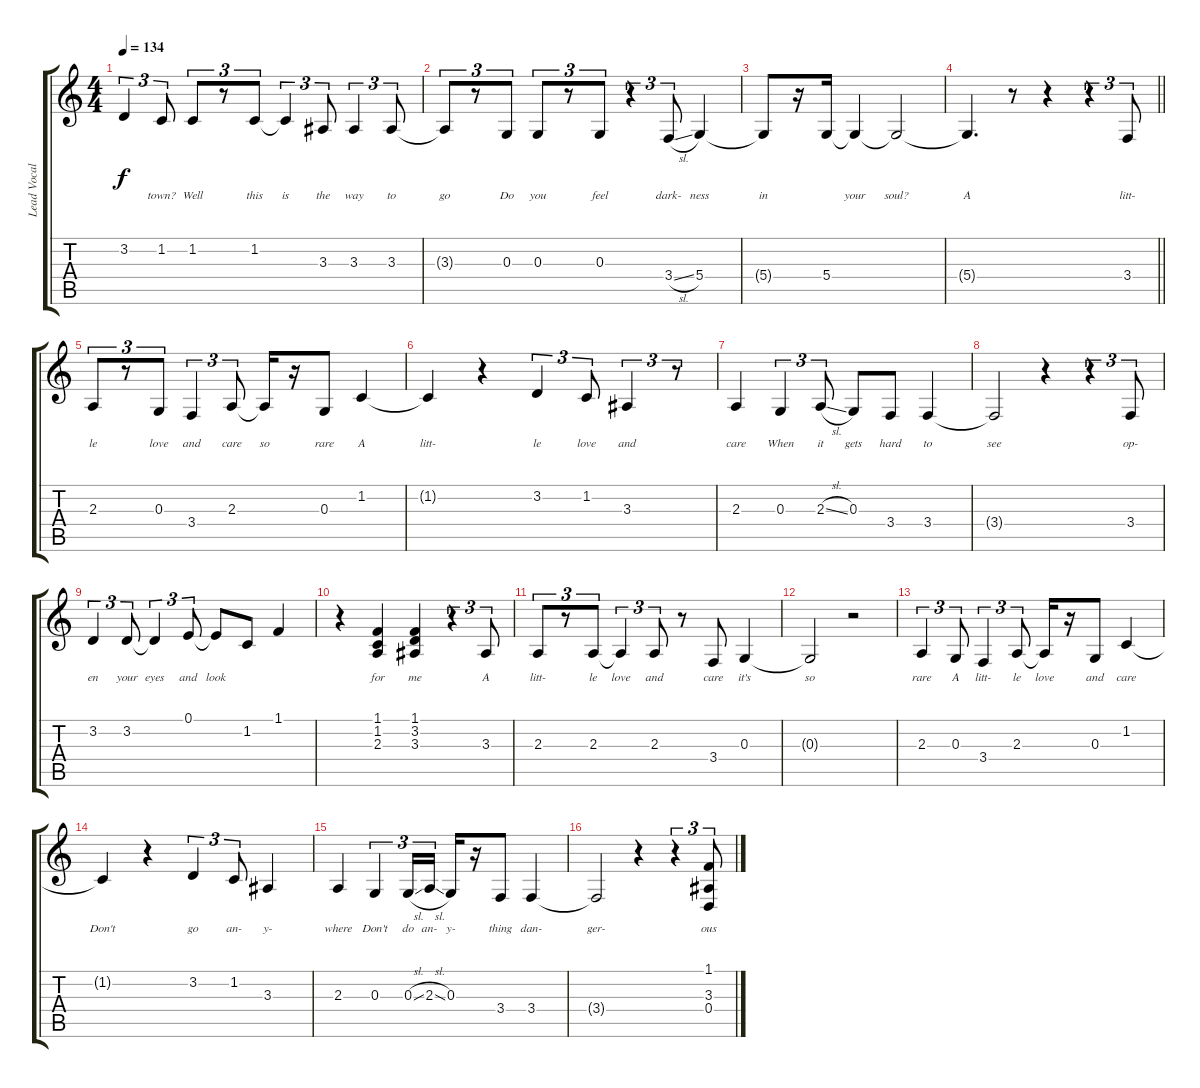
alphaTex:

\track ("Lead Vocals" "Lead Vocal") {instrument voiceoohs}
\staff {score tabs}
\tuning (E4 B3 G3 D3 A2 E2) {hide}
\ts (4 4)
\tempo 134
\clef g2
\ks c
3.2{t}.4{tu (3 2) lyrics (0 "") lyrics (1 "") lyrics (2 "") lyrics (3 "") lyrics (4 "") dy f} 1.2.8{tu (3 2) lyrics (0 "town?") lyrics (1 "") lyrics (2 "") lyrics (3 "") lyrics (4 "")} 1.2.8{tu (3 2) lyrics (0 "Well") lyrics (1 "") lyrics (2 "") lyrics (3 "") lyrics (4 "")} r.8{tu (3 2)} 1.2.8{tu (3 2) lyrics (0 "this") lyrics (1 "") lyrics (2 "") lyrics (3 "") lyrics (4 "")} 1.2{t}.4{tu (3 2) lyrics (0 "is") lyrics (1 "") lyrics (2 "") lyrics (3 "") lyrics (4 "")} 3.3.8{tu (3 2) lyrics (0 "the") lyrics (1 "") lyrics (2 "") lyrics (3 "") lyrics (4 "")} 3.3.4{tu (3 2) lyrics (0 "way") lyrics (1 "") lyrics (2 "") lyrics (3 "") lyrics (4 "")} 3.3.8{tu (3 2) lyrics (0 "to") lyrics (1 "") lyrics (2 "") lyrics (3 "") lyrics (4 "")} |
3.3{t}.8{tu (3 2) lyrics (0 "go") lyrics (1 "") lyrics (2 "") lyrics (3 "") lyrics (4 "")} r.8{tu (3 2)} 0.3.8{tu (3 2) lyrics (0 "Do") lyrics (1 "") lyrics (2 "") lyrics (3 "") lyrics (4 "")} 0.3.8{tu (3 2) lyrics (0 "you") lyrics (1 "") lyrics (2 "") lyrics (3 "") lyrics (4 "")} r.8{tu (3 2)} 0.3.8{tu (3 2) lyrics (0 "feel") lyrics (1 "") lyrics (2 "") lyrics (3 "") lyrics (4 "")} r.4{tu (3 2)} 3.4{sl}.8{tu (3 2) lyrics (0 "dark-") lyrics (1 "") lyrics (2 "") lyrics (3 "") lyrics (4 "")} 5.4.4{lyrics (0 "ness") lyrics (1 "") lyrics (2 "") lyrics (3 "") lyrics (4 "")} |
5.4{t}.8{lyrics (0 "in") lyrics (1 "") lyrics (2 "") lyrics (3 "") lyrics (4 "")} r.16 5.4.16{lyrics (0 "") lyrics (1 "") lyrics (2 "") lyrics (3 "") lyrics (4 "")} 5.4{t}.4{lyrics (0 "your") lyrics (1 "") lyrics (2 "") lyrics (3 "") lyrics (4 "")} 5.4{t}.2{lyrics (0 "soul?") lyrics (1 "") lyrics (2 "") lyrics (3 "") lyrics (4 "")} |
\barLineRight lightlight
5.4{t}.4{d lyrics (0 "A") lyrics (1 "") lyrics (2 "") lyrics (3 "") lyrics (4 "")} r.8 r.4 r.4{tu (3 2)} 3.4.8{tu (3 2) lyrics (0 "litt-") lyrics (1 "") lyrics (2 "") lyrics (3 "") lyrics (4 "")} |
2.3.8{tu (3 2) lyrics (0 "le") lyrics (1 "") lyrics (2 "") lyrics (3 "") lyrics (4 "")} r.8{tu (3 2)} 0.3.8{tu (3 2) lyrics (0 "love") lyrics (1 "") lyrics (2 "") lyrics (3 "") lyrics (4 "")} 3.4.4{tu (3 2) lyrics (0 "and") lyrics (1 "") lyrics (2 "") lyrics (3 "") lyrics (4 "")} 2.3.8{tu (3 2) lyrics (0 "care") lyrics (1 "") lyrics (2 "") lyrics (3 "") lyrics (4 "")} 2.3{t}.16{lyrics (0 "so") lyrics (1 "") lyrics (2 "") lyrics (3 "") lyrics (4 "")} r.16 0.3.8{lyrics (0 "rare") lyrics (1 "") lyrics (2 "") lyrics (3 "") lyrics (4 "")} 1.2.4{lyrics (0 "A") lyrics (1 "") lyrics (2 "") lyrics (3 "") lyrics (4 "")} |
1.2{t}.4{lyrics (0 "litt-") lyrics (1 "") lyrics (2 "") lyrics (3 "") lyrics (4 "")} r.4 3.2.4{tu (3 2) lyrics (0 "le") lyrics (1 "") lyrics (2 "") lyrics (3 "") lyrics (4 "")} 1.2.8{tu (3 2) lyrics (0 "love") lyrics (1 "") lyrics (2 "") lyrics (3 "") lyrics (4 "")} 3.3.4{tu (3 2) lyrics (0 "and") lyrics (1 "") lyrics (2 "") lyrics (3 "") lyrics (4 "")} r.8{tu (3 2)} |
2.3.4{lyrics (0 "care") lyrics (1 "") lyrics (2 "") lyrics (3 "") lyrics (4 "")} 0.3.4{tu (3 2) lyrics (0 "When") lyrics (1 "") lyrics (2 "") lyrics (3 "") lyrics (4 "")} 2.3{sl}.8{tu (3 2) lyrics (0 "it") lyrics (1 "") lyrics (2 "") lyrics (3 "") lyrics (4 "")} 0.3.8{lyrics (0 "gets") lyrics (1 "") lyrics (2 "") lyrics (3 "") lyrics (4 "")} 3.4.8{lyrics (0 "hard") lyrics (1 "") lyrics (2 "") lyrics (3 "") lyrics (4 "")} 3.4.4{lyrics (0 "to") lyrics (1 "") lyrics (2 "") lyrics (3 "") lyrics (4 "")} |
3.4{t}.2{lyrics (0 "see") lyrics (1 "") lyrics (2 "") lyrics (3 "") lyrics (4 "")} r.4 r.4{tu (3 2)} 3.4.8{tu (3 2) lyrics (0 "op-") lyrics (1 "") lyrics (2 "") lyrics (3 "") lyrics (4 "")} |
3.2.4{tu (3 2) lyrics (0 "en") lyrics (1 "") lyrics (2 "") lyrics (3 "") lyrics (4 "")} 3.2.8{tu (3 2) lyrics (0 "your") lyrics (1 "") lyrics (2 "") lyrics (3 "") lyrics (4 "")} 3.2{t}.4{tu (3 2) lyrics (0 "eyes") lyrics (1 "") lyrics (2 "") lyrics (3 "") lyrics (4 "")} 0.1.8{tu (3 2) lyrics (0 "and") lyrics (1 "") lyrics (2 "") lyrics (3 "") lyrics (4 "")} 0.1{t}.8{lyrics (0 "look") lyrics (1 "") lyrics (2 "") lyrics (3 "") lyrics (4 "")} 1.2.8{lyrics (0 "") lyrics (1 "") lyrics (2 "") lyrics (3 "") lyrics (4 "")} 1.1.4{lyrics (0 "") lyrics (1 "") lyrics (2 "") lyrics (3 "") lyrics (4 "")} |
r.4 (1.1 1.2 2.3).4{lyrics (0 "for") lyrics (1 "") lyrics (2 "") lyrics (3 "") lyrics (4 "")} (1.1 3.2 3.3).4{lyrics (0 "me") lyrics (1 "") lyrics (2 "") lyrics (3 "") lyrics (4 "")} r.4{tu (3 2)} 3.3.8{tu (3 2) lyrics (0 "A") lyrics (1 "") lyrics (2 "") lyrics (3 "") lyrics (4 "")} |
2.3.8{tu (3 2) lyrics (0 "litt-") lyrics (1 "") lyrics (2 "") lyrics (3 "") lyrics (4 "")} r.8{tu (3 2)} 2.3.8{tu (3 2) lyrics (0 "le") lyrics (1 "") lyrics (2 "") lyrics (3 "") lyrics (4 "")} 2.3{t}.4{tu (3 2) lyrics (0 "love") lyrics (1 "") lyrics (2 "") lyrics (3 "") lyrics (4 "")} 2.3.8{tu (3 2) lyrics (0 "and") lyrics (1 "") lyrics (2 "") lyrics (3 "") lyrics (4 "")} r.8 3.4.8{lyrics (0 "care") lyrics (1 "") lyrics (2 "") lyrics (3 "") lyrics (4 "")} 0.3.4{lyrics (0 "it's") lyrics (1 "") lyrics (2 "") lyrics (3 "") lyrics (4 "")} |
0.3{t}.2{lyrics (0 "so") lyrics (1 "") lyrics (2 "") lyrics (3 "") lyrics (4 "")} r.2 |
2.3.4{tu (3 2) lyrics (0 "rare") lyrics (1 "") lyrics (2 "") lyrics (3 "") lyrics (4 "")} 0.3.8{tu (3 2) lyrics (0 "A") lyrics (1 "") lyrics (2 "") lyrics (3 "") lyrics (4 "")} 3.4.4{tu (3 2) lyrics (0 "litt-") lyrics (1 "") lyrics (2 "") lyrics (3 "") lyrics (4 "")} 2.3.8{tu (3 2) lyrics (0 "le") lyrics (1 "") lyrics (2 "") lyrics (3 "") lyrics (4 "")} 2.3{t}.16{lyrics (0 "love") lyrics (1 "") lyrics (2 "") lyrics (3 "") lyrics (4 "")} r.16 0.3.8{lyrics (0 "and") lyrics (1 "") lyrics (2 "") lyrics (3 "") lyrics (4 "")} 1.2.4{lyrics (0 "care") lyrics (1 "") lyrics (2 "") lyrics (3 "") lyrics (4 "")} |
1.2{t}.4{lyrics (0 "Don't") lyrics (1 "") lyrics (2 "") lyrics (3 "") lyrics (4 "")} r.4 3.2.4{tu (3 2) lyrics (0 "go") lyrics (1 "") lyrics (2 "") lyrics (3 "") lyrics (4 "")} 1.2.8{tu (3 2) lyrics (0 "an-") lyrics (1 "") lyrics (2 "") lyrics (3 "") lyrics (4 "")} 3.3.4{lyrics (0 "y-") lyrics (1 "") lyrics (2 "") lyrics (3 "") lyrics (4 "")} |
2.3.4{lyrics (0 "where") lyrics (1 "") lyrics (2 "") lyrics (3 "") lyrics (4 "")} 0.3.4{tu (3 2) lyrics (0 "Don't") lyrics (1 "") lyrics (2 "") lyrics (3 "") lyrics (4 "")} 0.3{sl}.16{tu (3 2) lyrics (0 "do") lyrics (1 "") lyrics (2 "") lyrics (3 "") lyrics (4 "")} 2.3{sl}.16{tu (3 2) lyrics (0 "an-") lyrics (1 "") lyrics (2 "") lyrics (3 "") lyrics (4 "")} 0.3.16{lyrics (0 "y-") lyrics (1 "") lyrics (2 "") lyrics (3 "") lyrics (4 "")} r.16 3.4.8{lyrics (0 "thing") lyrics (1 "") lyrics (2 "") lyrics (3 "") lyrics (4 "")} 3.4.4{lyrics (0 "dan-") lyrics (1 "") lyrics (2 "") lyrics (3 "") lyrics (4 "")} |
3.4{t}.2{lyrics (0 "ger-") lyrics (1 "") lyrics (2 "") lyrics (3 "") lyrics (4 "")} r.4 r.4{tu (3 2)} (1.1 3.3 0.4).8{tu (3 2) lyrics (0 "ous") lyrics (1 "") lyrics (2 "") lyrics (3 "") lyrics (4 "")}
